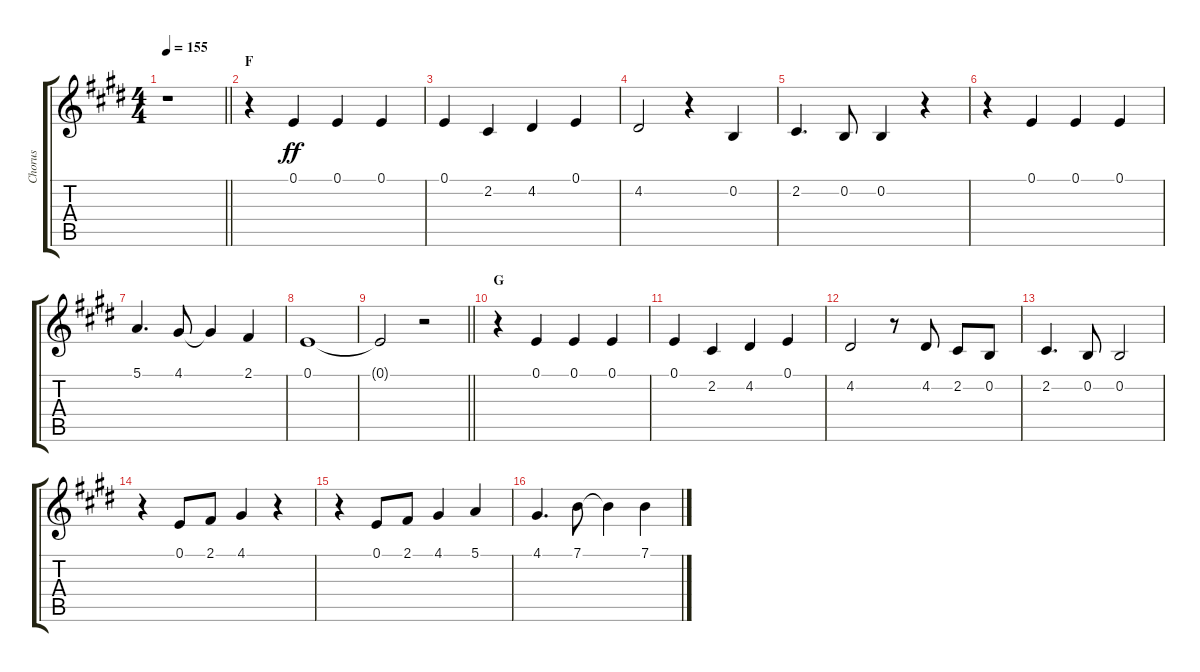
\track ("Chorus" "Chorus") {instrument voiceoohs}
\staff {score tabs}
\tuning (E4 B3 G3 D3 A2 E2) {hide}
\ts (4 4)
\tempo 155
\clef g2
\barLineRight lightlight
\ks e
r.1{dy ff} |
\section ("" "F")
r.4 0.1.4 0.1.4 0.1.4 |
0.1.4 2.2.4 4.2.4 0.1.4 |
4.2.2 r.4 0.2.4 |
2.2.4{d} 0.2.8 0.2.4 r.4 |
r.4 0.1.4 0.1.4 0.1.4 |
5.1.4{d} 4.1.8 4.1{t}.4 2.1.4 |
0.1.1 |
\barLineRight lightlight
0.1{t}.2 r.2 |
\section ("" "G")
r.4 0.1.4 0.1.4 0.1.4 |
0.1.4 2.2.4 4.2.4 0.1.4 |
4.2.2 r.8 4.2.8 2.2.8 0.2.8 |
2.2.4{d} 0.2.8 0.2.2 |
r.4 0.1.8 2.1.8 4.1.4 r.4 |
r.4 0.1.8 2.1.8 4.1.4 5.1.4 |
4.1.4{d} 7.1.8 7.1{t}.4 7.1.4
